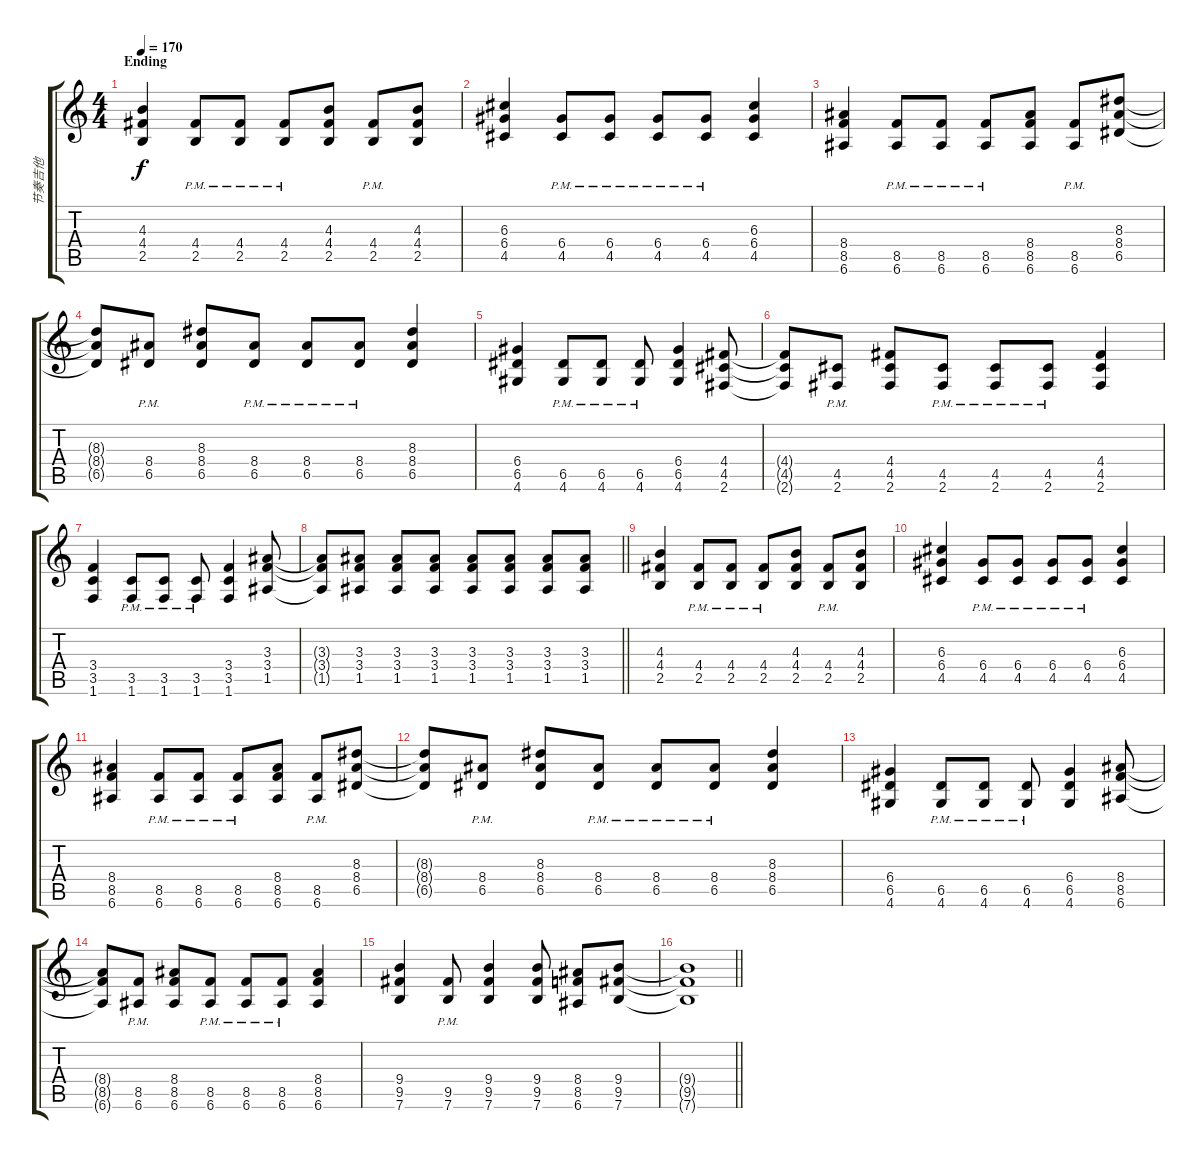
\track ("节奏吉他 " "节奏吉他 ") {instrument overdrivenguitar}
\staff {score tabs}
\tuning (E4 B3 G3 D3 A2 E2) {hide}
\ts (4 4)
\section ("" "Ending")
\tempo 170
\clef g2
\ks c
(4.3 4.4 2.5).4{dy f} (4.4{pm} 2.5{pm}).8 (4.4{pm} 2.5{pm}).8 (4.4{pm} 2.5{pm}).8 (4.3 4.4 2.5).8 (4.4{pm} 2.5{pm}).8 (4.3 4.4 2.5).8 |
(6.3 6.4 4.5).4 (6.4{pm} 4.5{pm}).8 (6.4{pm} 4.5{pm}).8 (6.4{pm} 4.5{pm}).8 (6.4{pm} 4.5{pm}).8 (6.3 6.4 4.5).4 |
(8.4 8.5 6.6).4 (8.5{pm} 6.6{pm}).8 (8.5{pm} 6.6{pm}).8 (8.5{pm} 6.6{pm}).8 (8.4 8.5 6.6).8 (8.5{pm} 6.6{pm}).8 (8.3 8.4 6.5).8 |
(8.3{t} 8.4{t} 6.5{t}).8 (8.4{pm} 6.5{pm}).8 (8.3 8.4 6.5).8 (8.4{pm} 6.5{pm}).8 (8.4{pm} 6.5{pm}).8 (8.4{pm} 6.5{pm}).8 (8.3 8.4 6.5).4 |
(6.4 6.5 4.6).4 (6.5{pm} 4.6{pm}).8 (6.5{pm} 4.6{pm}).8 (6.5{pm} 4.6{pm}).8 (6.4 6.5 4.6).4 (4.4 4.5 2.6).8 |
(4.4{t} 4.5{t} 2.6{t}).8 (4.5{pm} 2.6{pm}).8 (4.4 4.5 2.6).8 (4.5{pm} 2.6{pm}).8 (4.5{pm} 2.6{pm}).8 (4.5{pm} 2.6{pm}).8 (4.4 4.5 2.6).4 |
(3.4 3.5 1.6).4 (3.5{pm} 1.6{pm}).8 (3.5{pm} 1.6{pm}).8 (3.5{pm} 1.6{pm}).8 (3.4 3.5 1.6).4 (3.3 3.4 1.5).8 |
\barLineRight lightlight
(3.3{t} 3.4{t} 1.5{t}).8 (3.3 3.4 1.5).8 (3.3 3.4 1.5).8 (3.3 3.4 1.5).8 (3.3 3.4 1.5).8 (3.3 3.4 1.5).8 (3.3 3.4 1.5).8 (3.3 3.4 1.5).8 |
(4.3 4.4 2.5).4 (4.4{pm} 2.5{pm}).8 (4.4{pm} 2.5{pm}).8 (4.4{pm} 2.5{pm}).8 (4.3 4.4 2.5).8 (4.4{pm} 2.5{pm}).8 (4.3 4.4 2.5).8 |
(6.3 6.4 4.5).4 (6.4{pm} 4.5{pm}).8 (6.4{pm} 4.5{pm}).8 (6.4{pm} 4.5{pm}).8 (6.4{pm} 4.5{pm}).8 (6.3 6.4 4.5).4 |
(8.4 8.5 6.6).4 (8.5{pm} 6.6{pm}).8 (8.5{pm} 6.6{pm}).8 (8.5{pm} 6.6{pm}).8 (8.4 8.5 6.6).8 (8.5{pm} 6.6{pm}).8 (8.3 8.4 6.5).8 |
(8.3{t} 8.4{t} 6.5{t}).8 (8.4{pm} 6.5{pm}).8 (8.3 8.4 6.5).8 (8.4{pm} 6.5{pm}).8 (8.4{pm} 6.5{pm}).8 (8.4{pm} 6.5{pm}).8 (8.3 8.4 6.5).4 |
(6.4 6.5 4.6).4 (6.5{pm} 4.6{pm}).8 (6.5{pm} 4.6{pm}).8 (6.5{pm} 4.6{pm}).8 (6.4 6.5 4.6).4 (8.4 8.5 6.6).8 |
(8.4{t} 8.5{t} 6.6{t}).8 (8.5{pm} 6.6{pm}).8 (8.4 8.5 6.6).8 (8.5{pm} 6.6{pm}).8 (8.5{pm} 6.6{pm}).8 (8.5{pm} 6.6{pm}).8 (8.4 8.5 6.6).4 |
(9.4 9.5 7.6).4 (9.5{pm} 7.6{pm}).8 (9.4 9.5 7.6).4 (9.4 9.5 7.6).8 (8.4 8.5 6.6).8 (9.4 9.5 7.6).8 |
\barLineRight lightlight
(9.4{t} 9.5{t} 7.6{t}).1
